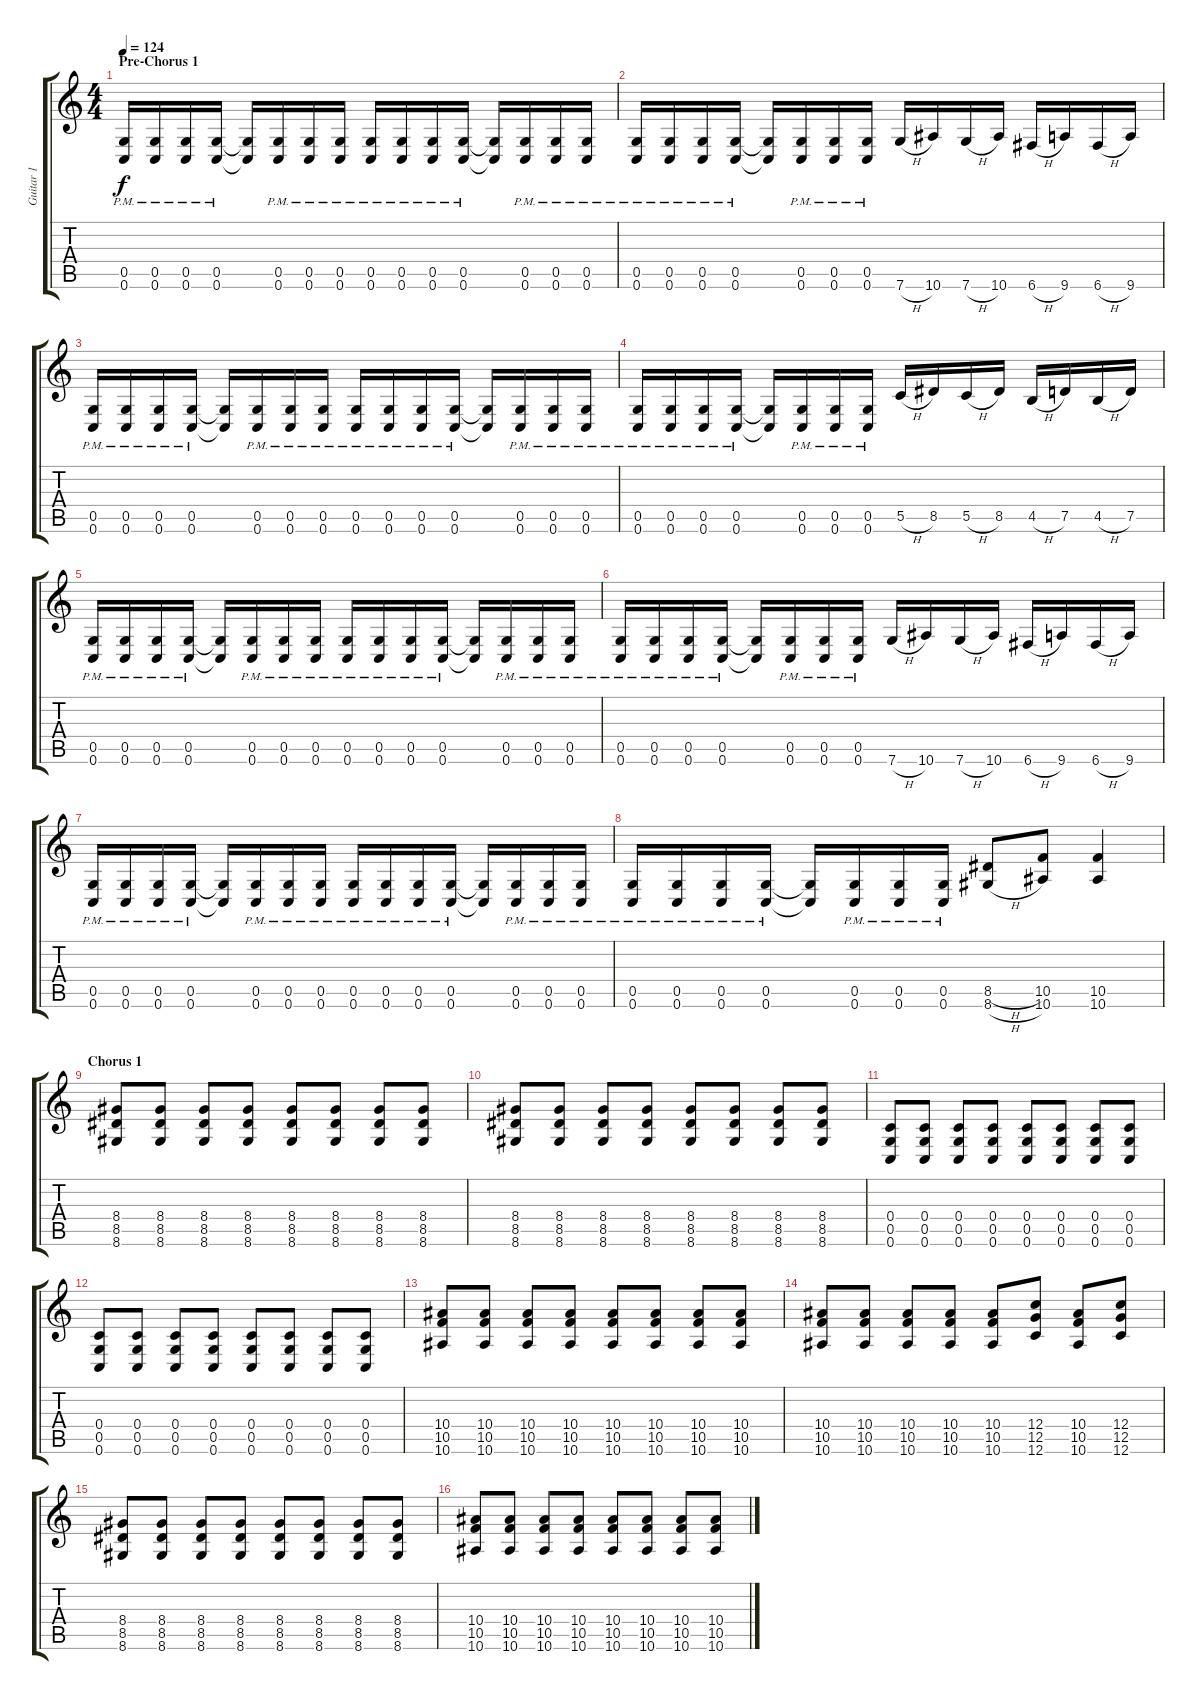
\track ("Guitar 1" "Guitar 1") {instrument distortionguitar}
\staff {score tabs}
\tuning (D4 A3 F3 C3 G2 C2) {hide}
\ts (4 4)
\section ("" "Pre-Chorus 1")
\tempo 124
\clef g2
\ks c
(0.5{pm} 0.6{pm}).16{dy f} (0.5{pm} 0.6{pm}).16 (0.5{pm} 0.6{pm}).16 (0.5{pm} 0.6{pm}).16 (0.5{t} 0.6{t}).16 (0.5{pm} 0.6{pm}).16 (0.5{pm} 0.6{pm}).16 (0.5{pm} 0.6{pm}).16 (0.5{pm} 0.6{pm}).16 (0.5{pm} 0.6{pm}).16 (0.5{pm} 0.6{pm}).16 (0.5{pm} 0.6{pm}).16 (0.5{t} 0.6{t}).16 (0.5{pm} 0.6{pm}).16 (0.5{pm} 0.6{pm}).16 (0.5{pm} 0.6{pm}).16 |
(0.5{pm} 0.6{pm}).16 (0.5{pm} 0.6{pm}).16 (0.5{pm} 0.6{pm}).16 (0.5{pm} 0.6{pm}).16 (0.5{t} 0.6{t}).16 (0.5{pm} 0.6{pm}).16 (0.5{pm} 0.6{pm}).16 (0.5{pm} 0.6{pm}).16 7.6{h}.16 10.6.16 7.6{h}.16 10.6.16 6.6{h}.16 9.6.16 6.6{h}.16 9.6.16 |
(0.5{pm} 0.6{pm}).16 (0.5{pm} 0.6{pm}).16 (0.5{pm} 0.6{pm}).16 (0.5{pm} 0.6{pm}).16 (0.5{t} 0.6{t}).16 (0.5{pm} 0.6{pm}).16 (0.5{pm} 0.6{pm}).16 (0.5{pm} 0.6{pm}).16 (0.5{pm} 0.6{pm}).16 (0.5{pm} 0.6{pm}).16 (0.5{pm} 0.6{pm}).16 (0.5{pm} 0.6{pm}).16 (0.5{t} 0.6{t}).16 (0.5{pm} 0.6{pm}).16 (0.5{pm} 0.6{pm}).16 (0.5{pm} 0.6{pm}).16 |
(0.5 0.6{pm}).16 (0.5 0.6{pm}).16 (0.5 0.6{pm}).16 (0.5 0.6{pm}).16 (0.5{t} 0.6{t}).16 (0.5 0.6{pm}).16 (0.5 0.6{pm}).16 (0.5 0.6{pm}).16 5.5{h}.16 8.5.16 5.5{h}.16 8.5.16 4.5{h}.16 7.5.16 4.5{h}.16 7.5.16 |
(0.5{pm} 0.6{pm}).16 (0.5{pm} 0.6{pm}).16 (0.5{pm} 0.6{pm}).16 (0.5{pm} 0.6{pm}).16 (0.5{t} 0.6{t}).16 (0.5{pm} 0.6{pm}).16 (0.5{pm} 0.6{pm}).16 (0.5{pm} 0.6{pm}).16 (0.5{pm} 0.6{pm}).16 (0.5{pm} 0.6{pm}).16 (0.5{pm} 0.6{pm}).16 (0.5{pm} 0.6{pm}).16 (0.5{t} 0.6{t}).16 (0.5{pm} 0.6{pm}).16 (0.5{pm} 0.6{pm}).16 (0.5{pm} 0.6{pm}).16 |
(0.5{pm} 0.6{pm}).16 (0.5{pm} 0.6{pm}).16 (0.5{pm} 0.6{pm}).16 (0.5{pm} 0.6{pm}).16 (0.5{t} 0.6{t}).16 (0.5{pm} 0.6{pm}).16 (0.5{pm} 0.6{pm}).16 (0.5{pm} 0.6{pm}).16 7.6{h}.16 10.6.16 7.6{h}.16 10.6.16 6.6{h}.16 9.6.16 6.6{h}.16 9.6.16 |
(0.5{pm} 0.6{pm}).16 (0.5{pm} 0.6{pm}).16 (0.5{pm} 0.6{pm}).16 (0.5{pm} 0.6{pm}).16 (0.5{t} 0.6{t}).16 (0.5{pm} 0.6{pm}).16 (0.5{pm} 0.6{pm}).16 (0.5{pm} 0.6{pm}).16 (0.5{pm} 0.6{pm}).16 (0.5{pm} 0.6{pm}).16 (0.5{pm} 0.6{pm}).16 (0.5{pm} 0.6{pm}).16 (0.5{t} 0.6{t}).16 (0.5{pm} 0.6{pm}).16 (0.5{pm} 0.6{pm}).16 (0.5{pm} 0.6{pm}).16 |
(0.5 0.6{pm}).16 (0.5 0.6{pm}).16 (0.5 0.6{pm}).16 (0.5 0.6{pm}).16 (0.5{t} 0.6{t}).16 (0.5 0.6{pm}).16 (0.5 0.6{pm}).16 (0.5 0.6{pm}).16 (8.5{h} 8.6{h}).8 (10.5 10.6).8 (10.5 10.6).4 |
\section ("" "Chorus 1")
(8.4 8.5 8.6).8 (8.4 8.5 8.6).8 (8.4 8.5 8.6).8 (8.4 8.5 8.6).8 (8.4 8.5 8.6).8 (8.4 8.5 8.6).8 (8.4 8.5 8.6).8 (8.4 8.5 8.6).8 |
(8.4 8.5 8.6).8 (8.4 8.5 8.6).8 (8.4 8.5 8.6).8 (8.4 8.5 8.6).8 (8.4 8.5 8.6).8 (8.4 8.5 8.6).8 (8.4 8.5 8.6).8 (8.4 8.5 8.6).8 |
(0.4 0.5 0.6).8 (0.4 0.5 0.6).8 (0.4 0.5 0.6).8 (0.4 0.5 0.6).8 (0.4 0.5 0.6).8 (0.4 0.5 0.6).8 (0.4 0.5 0.6).8 (0.4 0.5 0.6).8 |
(0.4 0.5 0.6).8 (0.4 0.5 0.6).8 (0.4 0.5 0.6).8 (0.4 0.5 0.6).8 (0.4 0.5 0.6).8 (0.4 0.5 0.6).8 (0.4 0.5 0.6).8 (0.4 0.5 0.6).8 |
(10.4 10.5 10.6).8 (10.4 10.5 10.6).8 (10.4 10.5 10.6).8 (10.4 10.5 10.6).8 (10.4 10.5 10.6).8 (10.4 10.5 10.6).8 (10.4 10.5 10.6).8 (10.4 10.5 10.6).8 |
(10.4 10.5 10.6).8 (10.4 10.5 10.6).8 (10.4 10.5 10.6).8 (10.4 10.5 10.6).8 (10.4 10.5 10.6).8 (12.4 12.5 12.6).8 (10.4 10.5 10.6).8 (12.4 12.5 12.6).8 |
(8.4 8.5 8.6).8 (8.4 8.5 8.6).8 (8.4 8.5 8.6).8 (8.4 8.5 8.6).8 (8.4 8.5 8.6).8 (8.4 8.5 8.6).8 (8.4 8.5 8.6).8 (8.4 8.5 8.6).8 |
(10.4 10.5 10.6).8 (10.4 10.5 10.6).8 (10.4 10.5 10.6).8 (10.4 10.5 10.6).8 (10.4 10.5 10.6).8 (10.4 10.5 10.6).8 (10.4 10.5 10.6).8 (10.4 10.5 10.6).8
